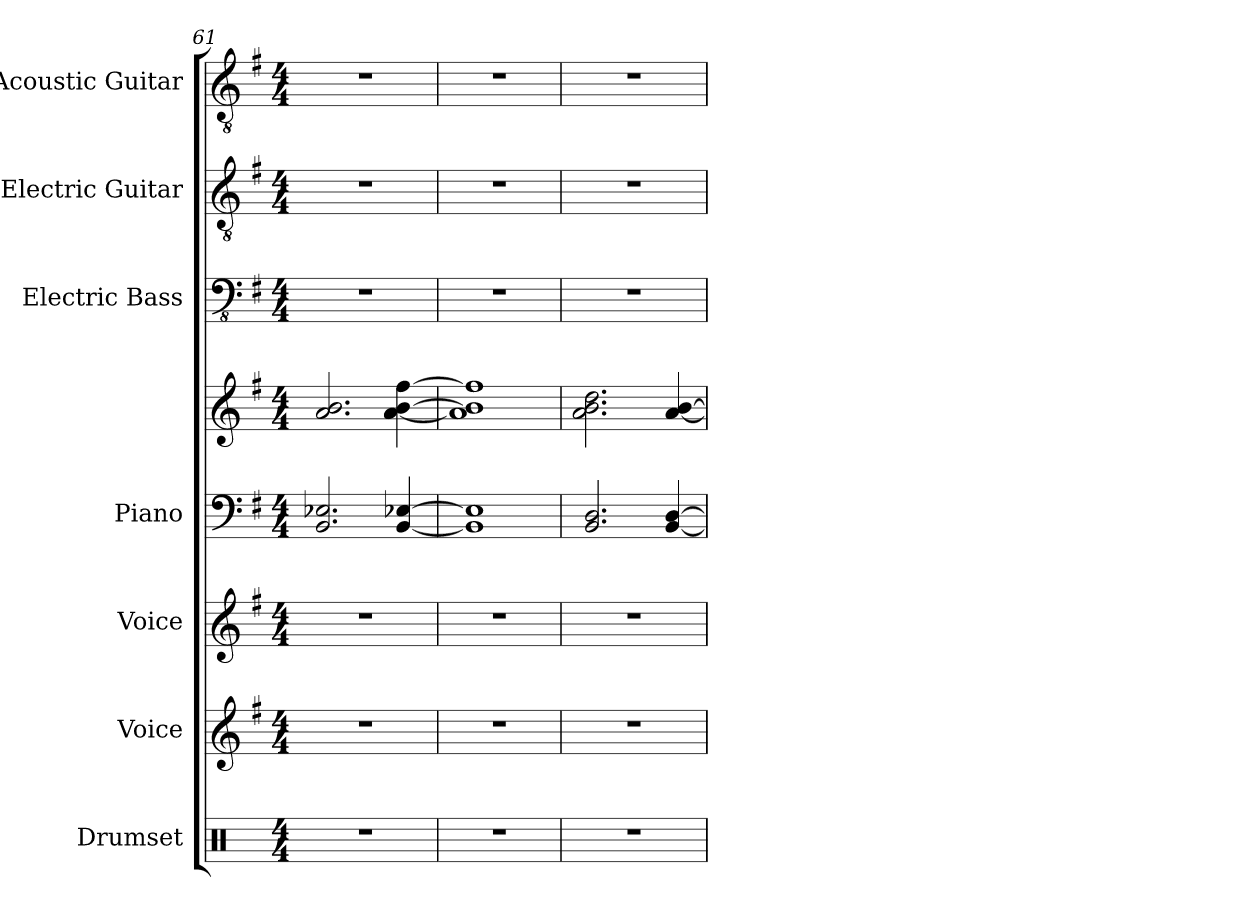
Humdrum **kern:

**kern	**kern	**kern	**kern	**kern	**kern	**kern	**kern
*part7	*part6	*part5	*part4	*part4	*part3	*part2	*part1
*staff8	*staff7	*staff6	*staff5	*staff4	*staff3	*staff2	*staff1
*I"Drumset	*I"Voice	*I"Voice	*I"Piano	*	*I"Electric Bass	*I"Electric Guitar	*I"Acoustic Guitar
*I'Drs.	*I'Vo.	*I'Vo.	*I'Pno.	*	*I'El. B.	*I'El. Guit.	*I'Guit.
*clefX	*clefG2	*clefG2	*clefF4	*clefG2	*clefFv4	*clefGv2	*clefGv2
*k[]	*k[f#]	*k[f#]	*k[f#]	*k[f#]	*k[f#]	*k[f#]	*k[f#]
*M4/4	*M4/4	*M4/4	*M4/4	*M4/4	*M4/4	*M4/4	*M4/4
=61	=61	=61	=61	=61	=61	=61	=61
1r	1r	1r	2.BB/ 2.E-X/	2.a/ 2.b/	1r	1r	1r
.	.	.	[4BB/ [4E-X/	[4a\ [4b\ [4ff#\	.	.	.
=62	=62	=62	=62	=62	=62	=62	=62
1r	1r	1r	1BB] 1E-]	1a] 1b] 1ff#]	1r	1r	1r
=63	=63	=63	=63	=63	=63	=63	=63
1r	1r	1r	2.BB/ 2.D/	2.a\ 2.b\ 2.dd\	1r	1r	1r
.	.	.	[4BB/ [4D/	[4a/ [4b/	.	.	.
=	=	=	=	=	=	=	=
*-	*-	*-	*-	*-	*-	*-	*-
